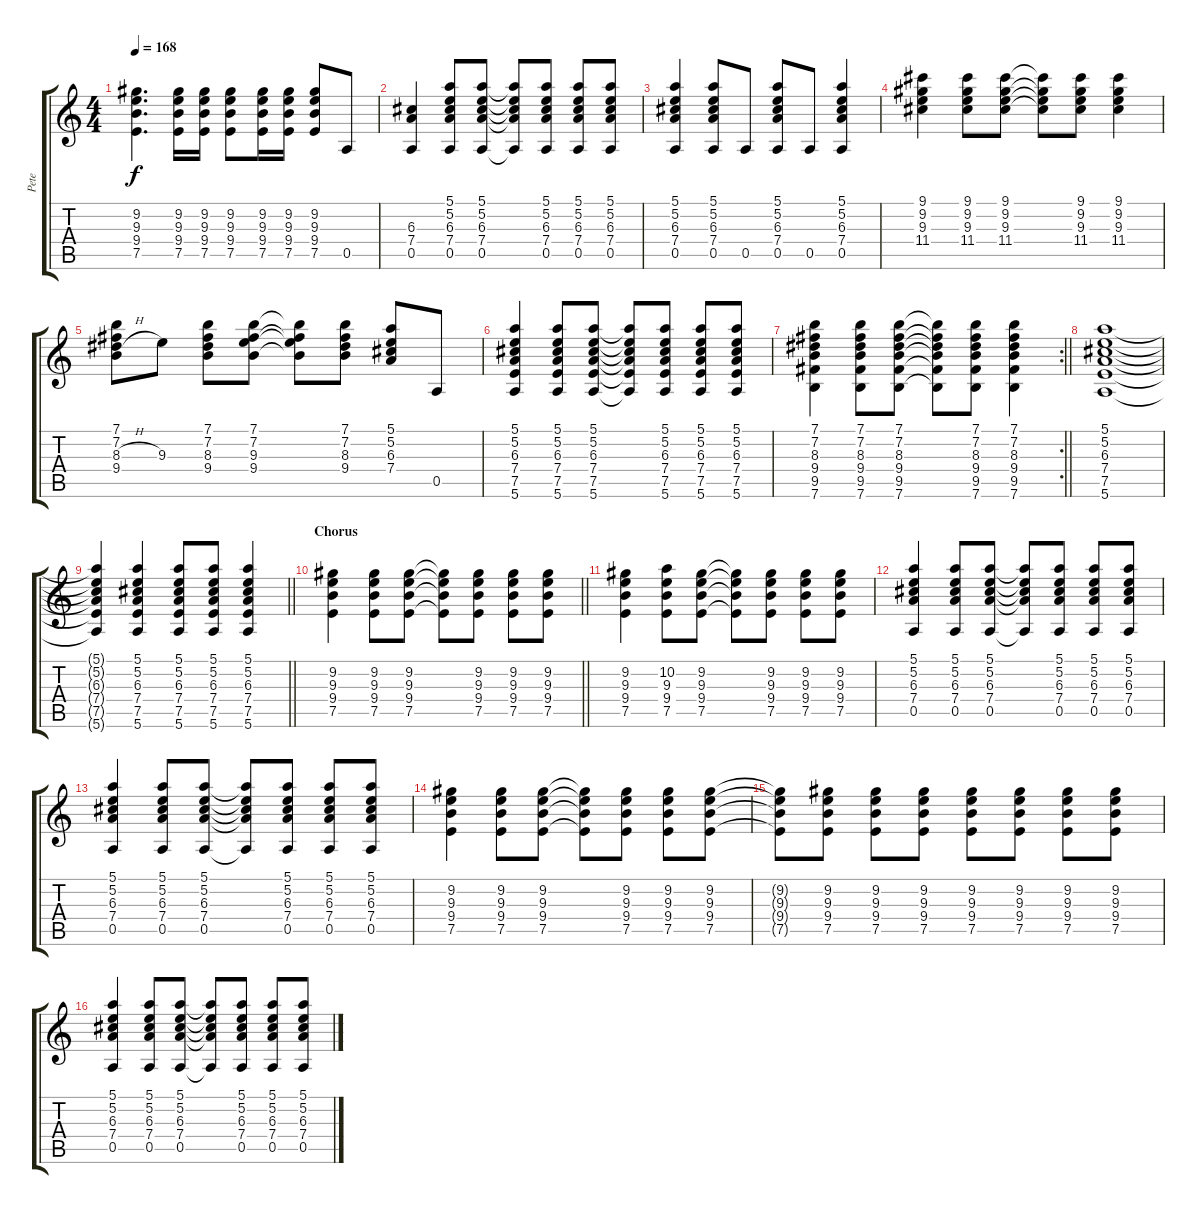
\track ("Pete" "Pete") {instrument overdrivenguitar}
\staff {score tabs}
\tuning (E4 B3 G3 D3 A2 E2) {hide}
\ts (4 4)
\tempo 168
\clef g2
\ks c
(9.2 9.3 9.4 7.5).4{d dy f} (9.2 9.3 9.4 7.5).16 (9.2 9.3 9.4 7.5).16 (9.2 9.3 9.4 7.5).8 (9.2 9.3 9.4 7.5).16 (9.2 9.3 9.4 7.5).16 (9.2 9.3 9.4 7.5).8 0.5.8 |
(6.3 7.4 0.5).4 (5.1 5.2 6.3 7.4 0.5).8 (5.1 5.2 6.3 7.4 0.5).8 (5.1{t} 5.2{t} 6.3{t} 7.4{t} 0.5{t}).8 (5.1 5.2 6.3 7.4 0.5).8 (5.1 5.2 6.3 7.4 0.5).8 (5.1 5.2 6.3 7.4 0.5).8 |
(5.1 5.2 6.3 7.4 0.5).4 (5.1 5.2 6.3 7.4 0.5).8 0.5.8 (5.1 5.2 6.3 7.4 0.5).8 0.5.8 (5.1 5.2 6.3 7.4 0.5).4 |
(9.1 9.2 9.3 11.4).4 (9.1 9.2 9.3 11.4).8 (9.1 9.2 9.3 11.4).8 (9.1{t} 9.2{t} 9.3{t} 11.4{t}).8 (9.1 9.2 9.3 11.4).8 (9.1 9.2 9.3 11.4).4 |
(7.1 7.2 8.3{h} 9.4).8 9.3.8 (7.1 7.2 8.3 9.4).8 (7.1 7.2 9.3 9.4).8 (7.1{t} 7.2{t} 9.3{t} 9.4{t}).8 (7.1 7.2 8.3 9.4).8 (5.1 5.2 6.3 7.4).8 0.5.8 |
(5.1 5.2 6.3 7.4 7.5 5.6).4 (5.1 5.2 6.3 7.4 7.5 5.6).8 (5.1 5.2 6.3 7.4 7.5 5.6).8 (5.1{t} 5.2{t} 6.3{t} 7.4{t} 7.5{t} 5.6{t}).8 (5.1 5.2 6.3 7.4 7.5 5.6).8 (5.1 5.2 6.3 7.4 7.5 5.6).8 (5.1 5.2 6.3 7.4 7.5 5.6).8 |
\rc 2
\barLineRight lightlight
(7.1 7.2 8.3 9.4 9.5 7.6).4 (7.1 7.2 8.3 9.4 9.5 7.6).8 (7.1 7.2 8.3 9.4 9.5 7.6).8 (7.1{t} 7.2{t} 8.3{t} 9.4{t} 9.5{t} 7.6{t}).8 (7.1 7.2 8.3 9.4 9.5 7.6).8 (7.1 7.2 8.3 9.4 9.5 7.6).4 |
(5.1 5.2 6.3 7.4 7.5 5.6).1 |
\barLineRight lightlight
(5.1{t} 5.2{t} 6.3{t} 7.4{t} 7.5{t} 5.6{t}).4 (5.1 5.2 6.3 7.4 7.5 5.6).4 (5.1 5.2 6.3 7.4 7.5 5.6).8 (5.1 5.2 6.3 7.4 7.5 5.6).8 (5.1 5.2 6.3 7.4 7.5 5.6).4 |
\section ("" "Chorus")
\barLineRight lightlight
(9.2 9.3 9.4 7.5).4 (9.2 9.3 9.4 7.5).8 (9.2 9.3 9.4 7.5).8 (9.2{t} 9.3{t} 9.4{t} 7.5{t}).8 (9.2 9.3 9.4 7.5).8 (9.2 9.3 9.4 7.5).8 (9.2 9.3 9.4 7.5).8 |
(9.2 9.3 9.4 7.5).4 (10.2 9.3 9.4 7.5).8 (9.2 9.3 9.4 7.5).8 (9.2{t} 9.3{t} 9.4{t} 7.5{t}).8 (9.2 9.3 9.4 7.5).8 (9.2 9.3 9.4 7.5).8 (9.2 9.3 9.4 7.5).8 |
(5.1 5.2 6.3 7.4 0.5).4 (5.1 5.2 6.3 7.4 0.5).8 (5.1 5.2 6.3 7.4 0.5).8 (5.1{t} 5.2{t} 6.3{t} 7.4{t} 0.5{t}).8 (5.1 5.2 6.3 7.4 0.5).8 (5.1 5.2 6.3 7.4 0.5).8 (5.1 5.2 6.3 7.4 0.5).8 |
(5.1 5.2 6.3 7.4 0.5).4 (5.1 5.2 6.3 7.4 0.5).8 (5.1 5.2 6.3 7.4 0.5).8 (5.1{t} 5.2{t} 6.3{t} 7.4{t} 0.5{t}).8 (5.1 5.2 6.3 7.4 0.5).8 (5.1 5.2 6.3 7.4 0.5).8 (5.1 5.2 6.3 7.4 0.5).8 |
(9.2 9.3 9.4 7.5).4 (9.2 9.3 9.4 7.5).8 (9.2 9.3 9.4 7.5).8 (9.2{t} 9.3{t} 9.4{t} 7.5{t}).8 (9.2 9.3 9.4 7.5).8 (9.2 9.3 9.4 7.5).8 (9.2 9.3 9.4 7.5).8 |
(9.2{t} 9.3{t} 9.4{t} 7.5{t}).8 (9.2 9.3 9.4 7.5).8 (9.2 9.3 9.4 7.5).8 (9.2 9.3 9.4 7.5).8 (9.2 9.3 9.4 7.5).8 (9.2 9.3 9.4 7.5).8 (9.2 9.3 9.4 7.5).8 (9.2 9.3 9.4 7.5).8 |
(5.1 5.2 6.3 7.4 0.5).4 (5.1 5.2 6.3 7.4 0.5).8 (5.1 5.2 6.3 7.4 0.5).8 (5.1{t} 5.2{t} 6.3{t} 7.4{t} 0.5{t}).8 (5.1 5.2 6.3 7.4 0.5).8 (5.1 5.2 6.3 7.4 0.5).8 (5.1 5.2 6.3 7.4 0.5).8
